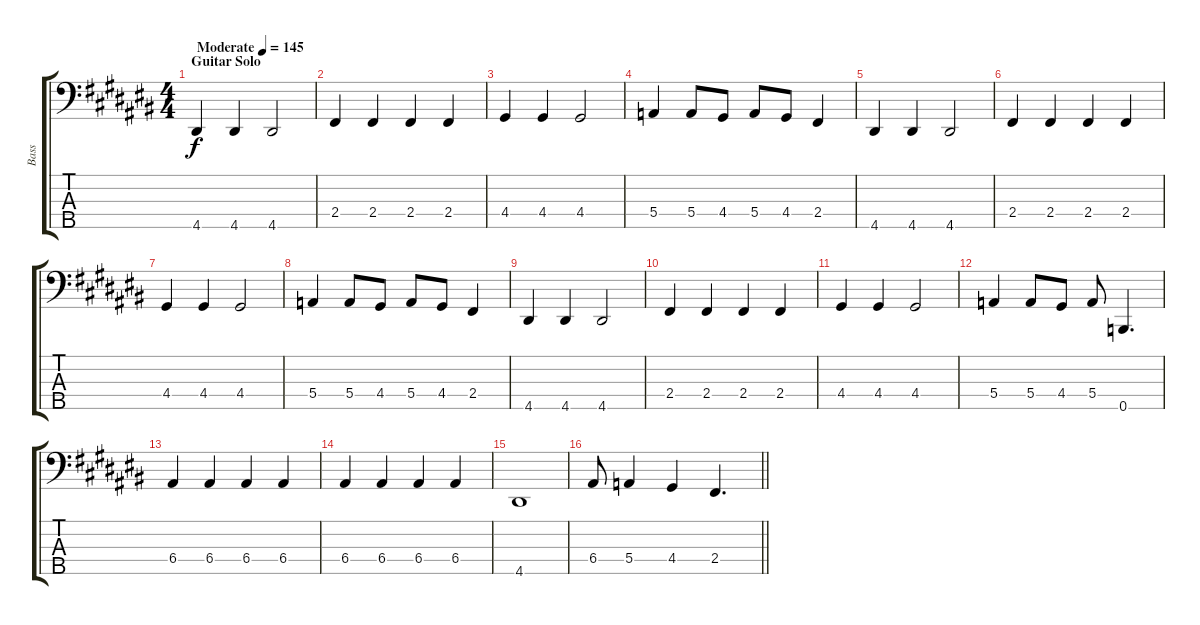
\track ("Bass" "Bass") {instrument electricbassfinger}
\staff {score tabs}
\tuning (G2 D2 A1 E1 B0) {hide}
\ts (4 4)
\section ("" "Guitar Solo")
\tempo (145 "Moderate")
\clef f4
\ks c#
4.5.4{dy f instrument electricbassfinger} 4.5.4 4.5.2 |
2.4.4 2.4.4 2.4.4 2.4.4 |
4.4.4 4.4.4 4.4.2 |
5.4.4 5.4.8 4.4.8 5.4.8 4.4.8 2.4.4 |
4.5.4 4.5.4 4.5.2 |
2.4.4 2.4.4 2.4.4 2.4.4 |
4.4.4 4.4.4 4.4.2 |
5.4.4 5.4.8 4.4.8 5.4.8 4.4.8 2.4.4 |
4.5.4 4.5.4 4.5.2 |
2.4.4 2.4.4 2.4.4 2.4.4 |
4.4.4 4.4.4 4.4.2 |
5.4.4 5.4.8 4.4.8 5.4.8 0.5.4{d} |
6.4.4 6.4.4 6.4.4 6.4.4 |
6.4.4 6.4.4 6.4.4 6.4.4 |
4.5.1 |
\barLineRight lightlight
6.4.8 5.4.4 4.4.4 2.4.4{d}
